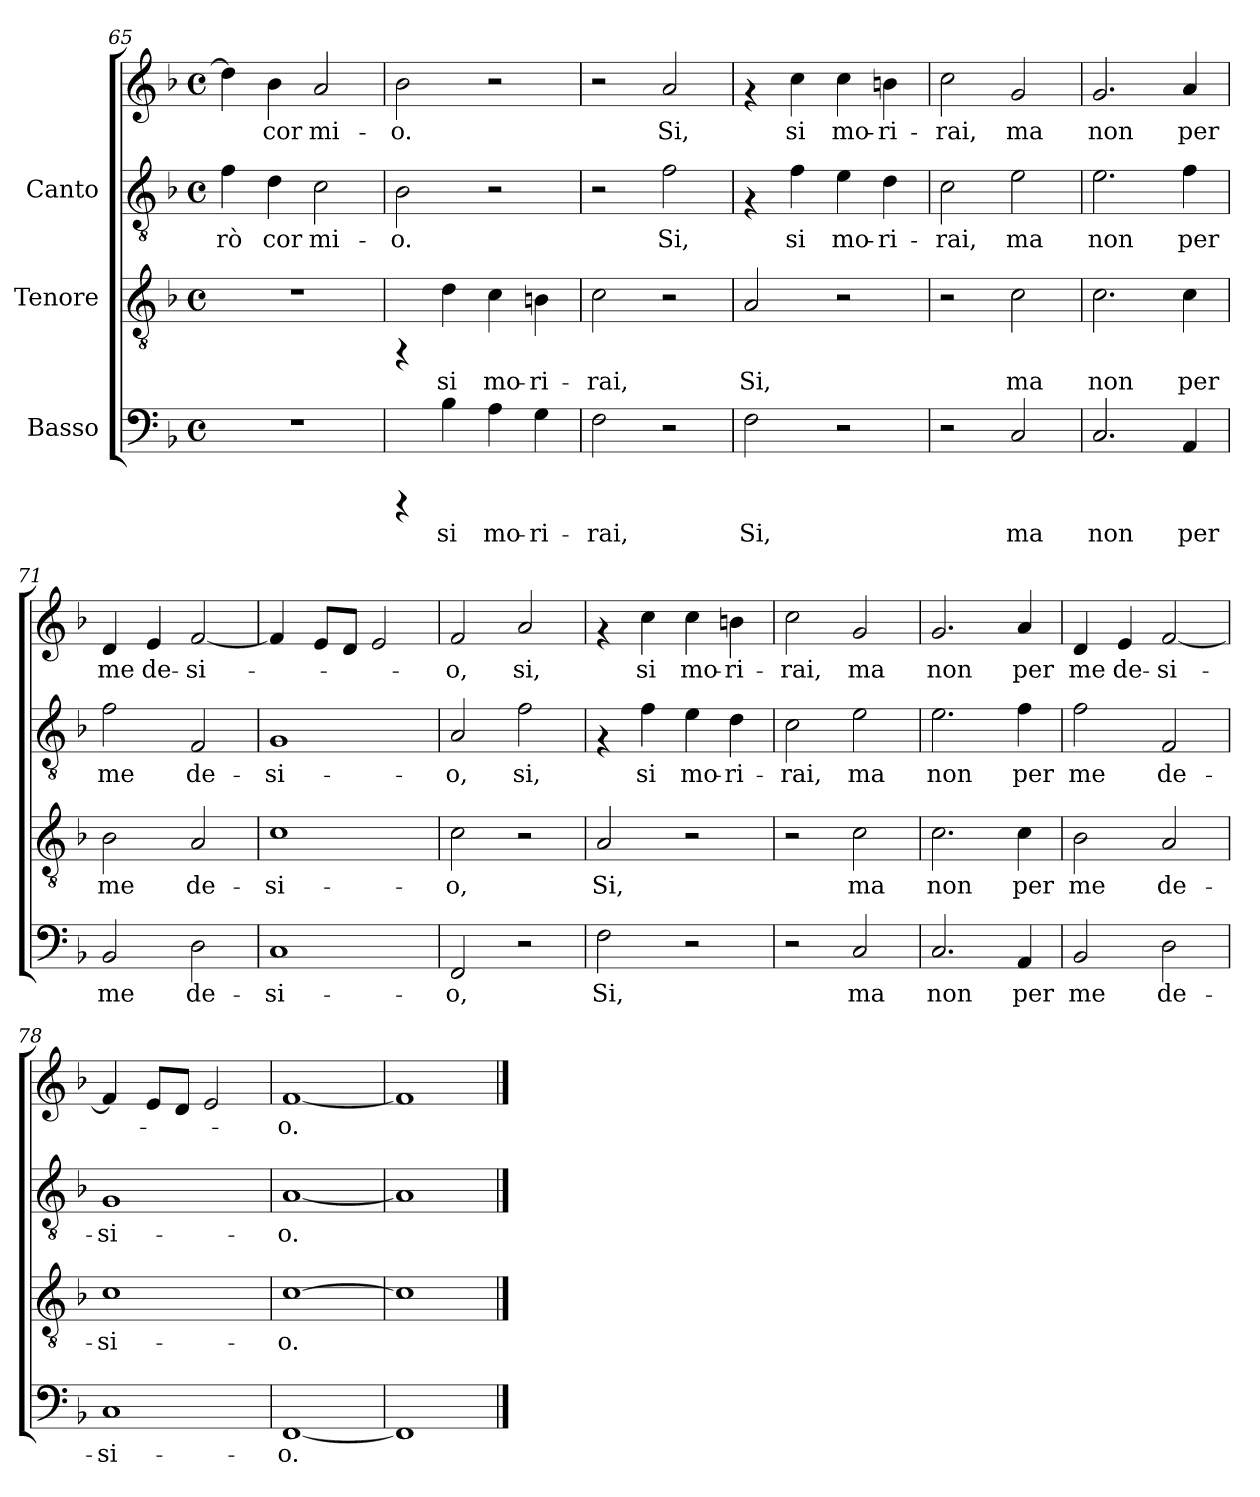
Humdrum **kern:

**kern	**text	**kern	**text	**kern	**text	**kern	**text
*part3	*part3	*part2	*part2	*part1	*part1	*part1	*part1
*staff4	*staff4	*staff3	*staff3	*staff2	*staff2	*staff1	*staff1
*I"Basso	*	*I"Tenore	*	*I"Canto	*	*	*
*clefF4	*	*clefGv2	*	*clefGv2	*	*clefG2	*
*k[b-]	*	*k[b-]	*	*k[b-]	*	*k[b-]	*
*F:	*	*F:	*	*F:	*	*F:	*
*M4/4	*	*M4/4	*	*M4/4	*	*M4/4	*
*met(c)	*	*met(c)	*	*met(c)	*	*met(c)	*
=65	=65	=65	=65	=65	=65	=65	=65
!	!	!	!	!	!LO:LY:b:cj	!	!LO:LY:b:cj
1r	.	1r	.	4f\	-rò	4dd\]	-
!	!	!	!	!	!LO:LY:b:cj	!	!LO:LY:b:cj
.	.	.	.	4d\	cor	4b-\	cor
!	!	!	!	!	!LO:LY:b:cj	!	!LO:LY:b:cj
.	.	.	.	2c\	mi-	2a/	mi-
=66	=66	=66	=66	=66	=66	=66	=66
!	!	!	!	!	!LO:LY:b:cj	!	!LO:LY:b:cj
4rCCC	.	4rFF	.	2B-\	o.	2b-\	-o.
!	!LO:LY:b:cj	!	!LO:LY:b:cj	!	!	!	!
4B-\	si	4d\	si	.	.	.	.
!	!LO:LY:b:cj	!	!LO:LY:b:cj	!	!	!	!
4A\	mo-	4c\	mo-	2r	.	2r	.
!	!LO:LY:b:cj	!	!LO:LY:b:cj	!	!	!	!
4G\	-ri-	4Bn\	-ri-	.	.	.	.
=67	=67	=67	=67	=67	=67	=67	=67
!	!LO:LY:b:cj	!	!LO:LY:b:cj	!	!	!	!
2F\	-rai,	2c\	-rai,	2r	.	2r	.
!	!	!	!	!	!LO:LY:b:cj	!	!LO:LY:b:cj
2r	.	2r	.	2f\	Si,	2a/	Si,
=68	=68	=68	=68	=68	=68	=68	=68
!	!LO:LY:b:cj	!	!LO:LY:b:cj	!	!	!	!
2F\	Si,	2A/	Si,	4rF	.	4rf	.
!	!	!	!	!	!LO:LY:b:cj	!	!LO:LY:b:cj
.	.	.	.	4f\	-si	4cc\	si
!	!	!	!	!	!LO:LY:b:cj	!	!LO:LY:b:cj
2r	.	2r	.	4e\	mo-	4cc\	mo-
!	!	!	!	!	!LO:LY:b:cj	!	!LO:LY:b:cj
.	.	.	.	4d\	-ri-	4bn\	-ri-
=69	=69	=69	=69	=69	=69	=69	=69
!	!	!	!	!	!LO:LY:b:cj	!	!LO:LY:b:cj
2r	.	2r	.	2c\	rai,	2cc\	-rai,
!	!LO:LY:b:cj	!	!LO:LY:b:cj	!	!LO:LY:b:cj	!	!LO:LY:b:cj
2C/	ma	2c\	ma	2e\	ma	2g/	ma
!!LO:LB:g=z
=70	=70	=70	=70	=70	=70	=70	=70
!	!LO:LY:b:cj	!	!LO:LY:b:cj	!	!LO:LY:b:cj	!	!LO:LY:b:cj
2.C/	non	2.c\	non	2.e\	non	2.g/	non
!	!LO:LY:b:cj	!	!LO:LY:b:cj	!	!LO:LY:b:cj	!	!LO:LY:b:cj
4AA/	per	4c\	per	4f\	per	4a/	per
=71	=71	=71	=71	=71	=71	=71	=71
!	!LO:LY:b:cj	!	!LO:LY:b:cj	!	!LO:LY:b:cj	!	!LO:LY:b:cj
2BB-/	me	2B-\	me	2f\	-me	4d/	me
!	!	!	!	!	!	!	!LO:LY:b:cj
.	.	.	.	.	.	4e/	de-
!	!LO:LY:b:cj	!	!LO:LY:b:cj	!	!LO:LY:b:cj	!	!LO:LY:b:cj
2D\	de-	2A/	de-	2F/	de-	[<2f/	-si-
=72	=72	=72	=72	=72	=72	=72	=72
!	!LO:LY:b:cj	!	!LO:LY:b:cj	!	!LO:LY:b:cj	!	!
1C	-si-	1c	-si-	1G	-si-	4f/]	.
.	.	.	.	.	.	8e/L	.
.	.	.	.	.	.	8d/J	.
.	.	.	.	.	.	2e/	.
=73	=73	=73	=73	=73	=73	=73	=73
!	!LO:LY:b:cj	!	!LO:LY:b:cj	!	!LO:LY:b:cj	!	!LO:LY:b:cj
2FF/	-o,	2c\	-o,	2A/	o,	2f/	-o,
!	!	!	!	!	!LO:LY:b:cj	!	!LO:LY:b:cj
2r	.	2r	.	2f\	si,	2a/	si,
=74	=74	=74	=74	=74	=74	=74	=74
!	!LO:LY:b:cj	!	!LO:LY:b:cj	!	!	!	!
2F\	Si,	2A/	Si,	4rF	.	4rf	.
!	!	!	!	!	!LO:LY:b:cj	!	!LO:LY:b:cj
.	.	.	.	4f\	-si	4cc\	si
!	!	!	!	!	!LO:LY:b:cj	!	!LO:LY:b:cj
2r	.	2r	.	4e\	mo-	4cc\	mo-
!	!	!	!	!	!LO:LY:b:cj	!	!LO:LY:b:cj
.	.	.	.	4d\	-ri-	4bn\	-ri-
=75	=75	=75	=75	=75	=75	=75	=75
!	!	!	!	!	!LO:LY:b:cj	!	!LO:LY:b:cj
2r	.	2r	.	2c\	rai,	2cc\	-rai,
!	!LO:LY:b:cj	!	!LO:LY:b:cj	!	!LO:LY:b:cj	!	!LO:LY:b:cj
2C/	ma	2c\	ma	2e\	ma	2g/	ma
=76	=76	=76	=76	=76	=76	=76	=76
!	!LO:LY:b:cj	!	!LO:LY:b:cj	!	!LO:LY:b:cj	!	!LO:LY:b:cj
2.C/	non	2.c\	non	2.e\	non	2.g/	non
!	!LO:LY:b:cj	!	!LO:LY:b:cj	!	!LO:LY:b:cj	!	!LO:LY:b:cj
4AA/	per	4c\	per	4f\	per	4a/	per
!!LO:LB:g=z
=77	=77	=77	=77	=77	=77	=77	=77
!	!LO:LY:b:cj	!	!LO:LY:b:cj	!	!LO:LY:b:cj	!	!LO:LY:b:cj
2BB-/	me	2B-\	me	2f\	-me	4d/	me
!	!	!	!	!	!	!	!LO:LY:b:cj
.	.	.	.	.	.	4e/	de-
!	!LO:LY:b:cj	!	!LO:LY:b:cj	!	!LO:LY:b:cj	!	!LO:LY:b:cj
2D\	de-	2A/	de-	2F/	de-	[<2f/	-si-
=78	=78	=78	=78	=78	=78	=78	=78
!	!LO:LY:b:cj	!	!LO:LY:b:cj	!	!LO:LY:b:cj	!	!
1C	-si-	1c	-si-	1G	-si-	4f/]	.
.	.	.	.	.	.	8e/L	.
.	.	.	.	.	.	8d/J	.
.	.	.	.	.	.	2e/	.
=79	=79	=79	=79	=79	=79	=79	=79
!	!LO:LY:b:cj	!	!LO:LY:b:cj	!	!LO:LY:b:cj	!	!LO:LY:b:cj
[<1FF	-o.	[>1c	-o.	[<1A	o.	[<1f	-o.
=80	=80	=80	=80	=80	=80	=80	=80
1FF]	.	1c]	.	1A]	.	1f]	.
==	==	==	==	==	==	==	==
*-	*-	*-	*-	*-	*-	*-	*-
